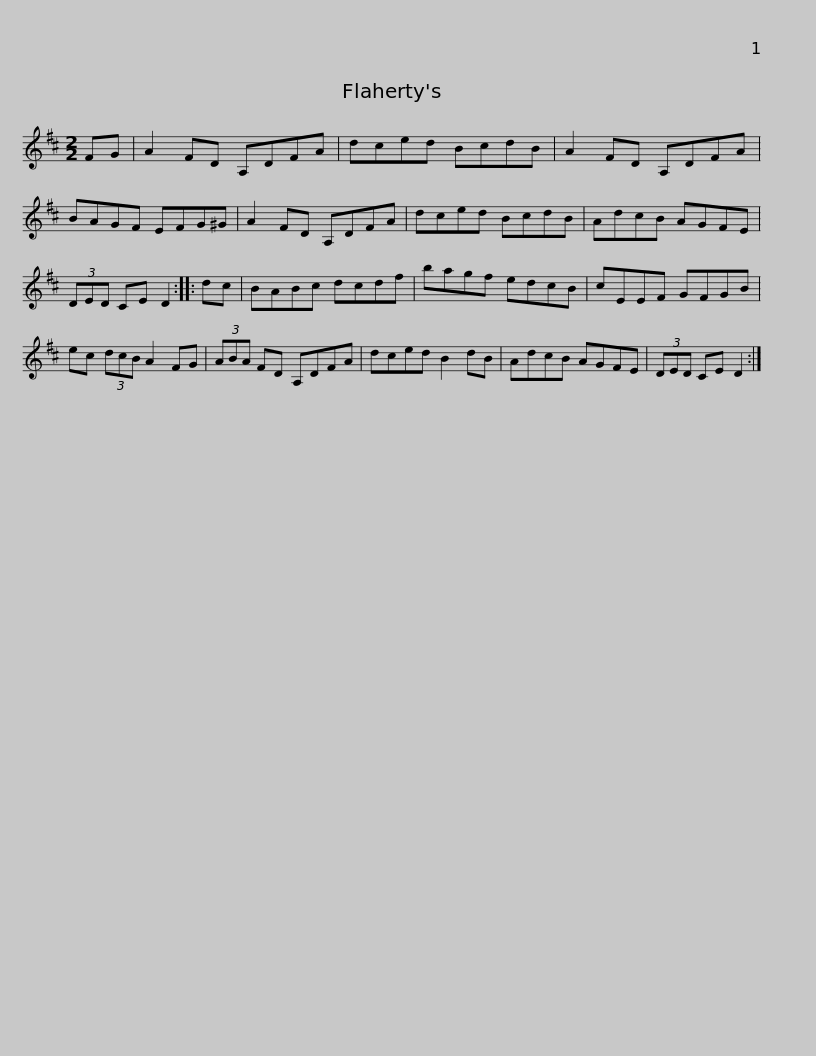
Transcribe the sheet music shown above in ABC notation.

X:1
L:1/8
M:2/2
I:linebreak $
K:D
V:1 treble
V:1
 FG | A2 FD A,DFA | dced BcdB | A2 FD A,DFA | BAGF EFG^G | %5
 A2 FD A,DFA |$ dced BcdB | AdcB AGFE | (3DED CE D2 :: dc | %10
 BABc dcdf | bagf edcB |$ cEEF GFGB | ec (3dcB A2 FG | (3ABA FD A,DFA | %15
 dced B2 dB | AdcB AGFE |$ (3DED CE D2 :| %18
